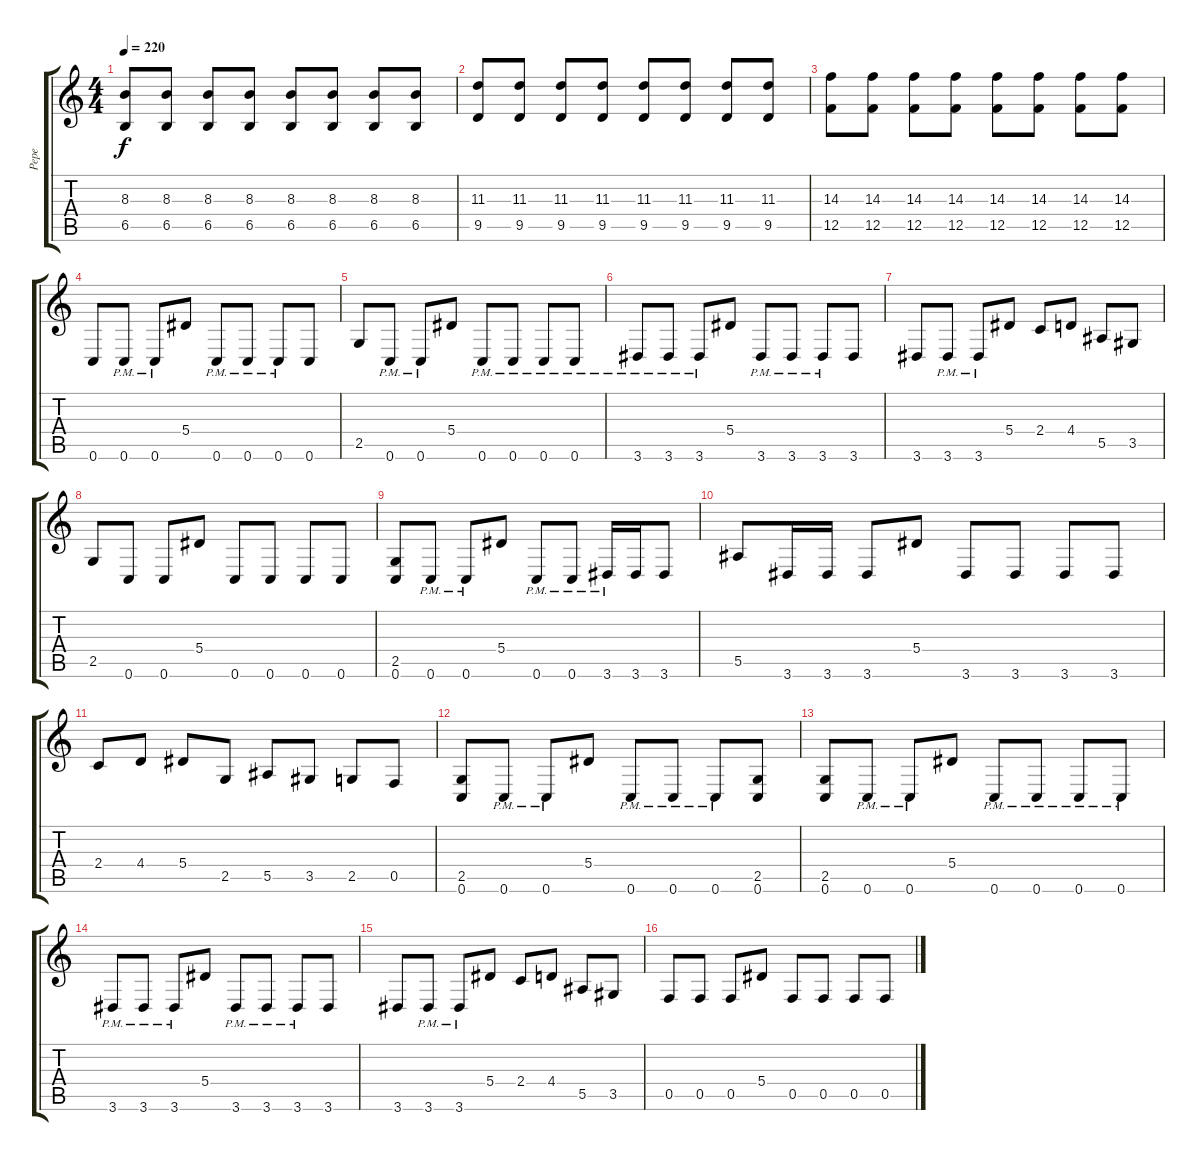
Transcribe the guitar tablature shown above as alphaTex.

\track ("Pepe" "Pepe") {instrument distortionguitar}
\staff {score tabs}
\tuning (C4 G3 Eb3 Bb2 F2 C2) {hide}
\ts (4 4)
\tempo 220
\clef g2
\ks c
(8.3 6.5).8{dy f} (8.3 6.5).8 (8.3 6.5).8 (8.3 6.5).8 (8.3 6.5).8 (8.3 6.5).8 (8.3 6.5).8 (8.3 6.5).8 |
(11.3 9.5).8 (11.3 9.5).8 (11.3 9.5).8 (11.3 9.5).8 (11.3 9.5).8 (11.3 9.5).8 (11.3 9.5).8 (11.3 9.5).8 |
(14.3 12.5).8 (14.3 12.5).8 (14.3 12.5).8 (14.3 12.5).8 (14.3 12.5).8 (14.3 12.5).8 (14.3 12.5).8 (14.3 12.5).8 |
0.6.8 0.6{pm}.8 0.6{pm}.8 5.4.8 0.6{pm}.8 0.6{pm}.8 0.6{pm}.8 0.6.8 |
2.5.8 0.6{pm}.8 0.6{pm}.8 5.4.8 0.6{pm}.8 0.6{pm}.8 0.6{pm}.8 0.6{pm}.8 |
3.6{pm}.8 3.6{pm}.8 3.6{pm}.8 5.4.8 3.6{pm}.8 3.6{pm}.8 3.6{pm}.8 3.6.8 |
3.6.8 3.6{pm}.8 3.6{pm}.8 5.4.8 2.4.8 4.4.8 5.5.8 3.5.8 |
2.5.8 0.6.8 0.6.8 5.4.8 0.6.8 0.6.8 0.6.8 0.6.8 |
(2.5 0.6).8 0.6{pm}.8 0.6{pm}.8 5.4.8 0.6{pm}.8 0.6{pm}.8 3.6{pm}.16 3.6.16 3.6.8 |
5.5.8 3.6.16 3.6.16 3.6.8 5.4.8 3.6.8 3.6.8 3.6.8 3.6.8 |
2.4.8 4.4.8 5.4.8 2.5.8 5.5.8 3.5.8 2.5.8 0.5.8 |
(2.5 0.6).8 0.6{pm}.8 0.6{pm}.8 5.4.8 0.6{pm}.8 0.6{pm}.8 0.6{pm}.8 (2.5 0.6).8 |
(2.5 0.6).8 0.6{pm}.8 0.6{pm}.8 5.4.8 0.6{pm}.8 0.6{pm}.8 0.6{pm}.8 0.6{pm}.8 |
3.6{pm}.8 3.6{pm}.8 3.6{pm}.8 5.4.8 3.6{pm}.8 3.6{pm}.8 3.6{pm}.8 3.6.8 |
3.6.8 3.6{pm}.8 3.6{pm}.8 5.4.8 2.4.8 4.4.8 5.5.8 3.5.8 |
0.5.8 0.5.8 0.5.8 5.4.8 0.5.8 0.5.8 0.5.8 0.5.8
